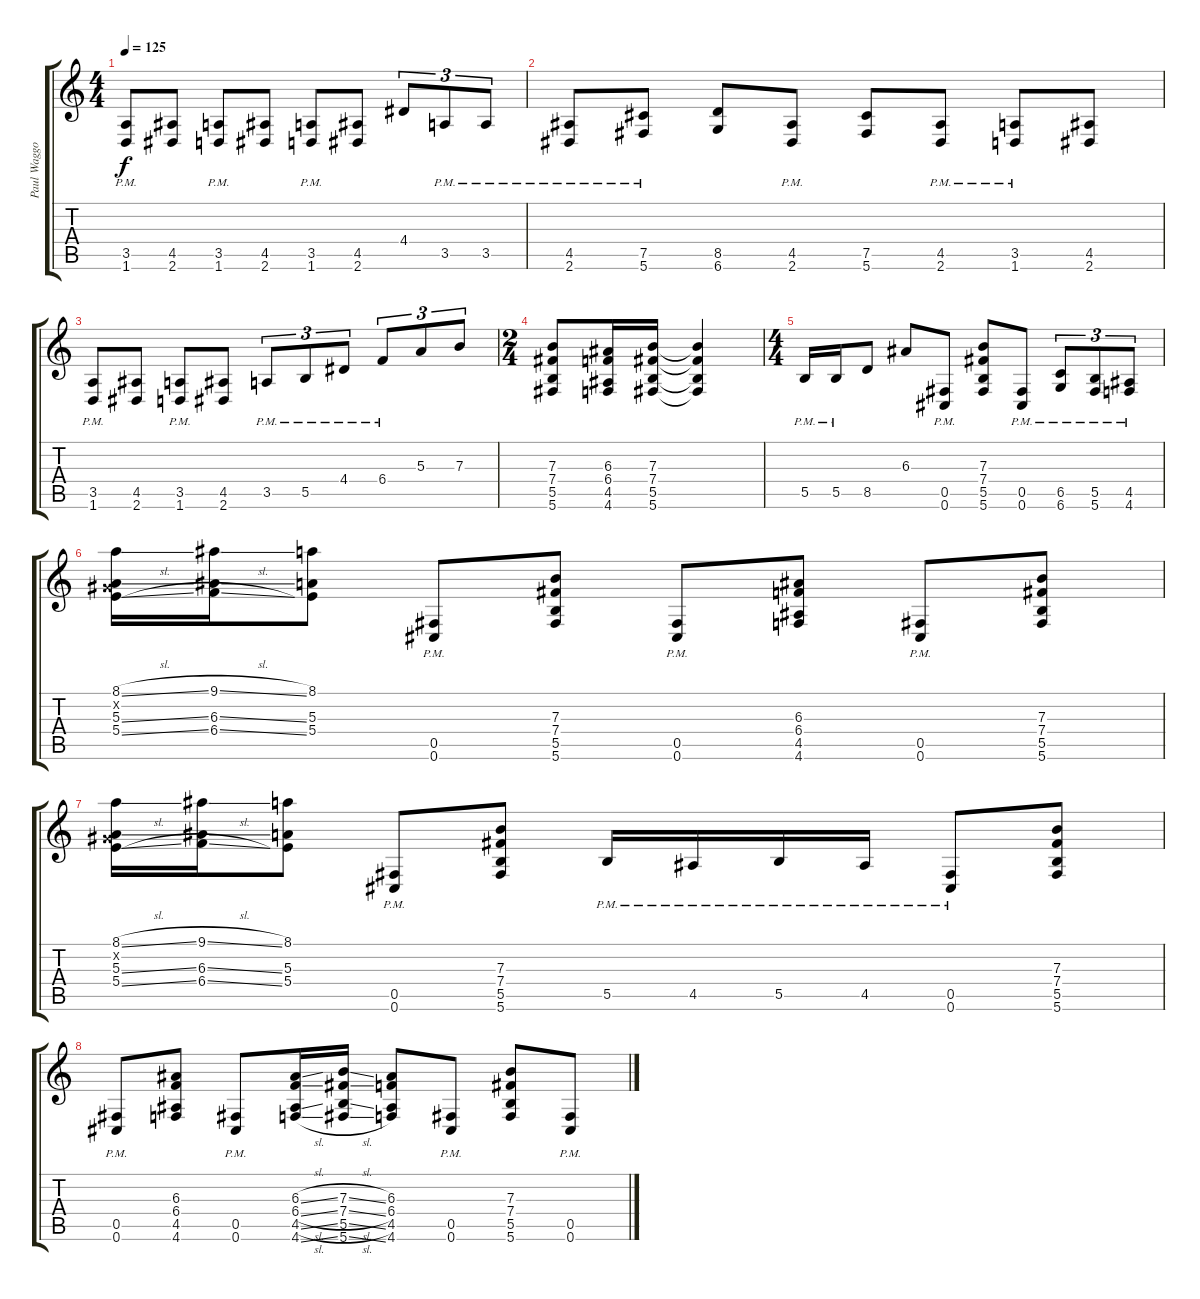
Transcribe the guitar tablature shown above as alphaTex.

\track ("Paul Waggoner - Rhythm" "Paul Waggo") {instrument distortionguitar}
\staff {score tabs}
\tuning (Db4 Ab3 E3 B2 Gb2 Db2) {hide}
\ts (4 4)
\tempo 125
\clef g2
\ks c
(3.5{pm} 1.6{pm}).8{dy f} (4.5 2.6).8 (3.5{pm} 1.6{pm}).8 (4.5 2.6).8 (3.5{pm} 1.6{pm}).8 (4.5 2.6).8 4.4.8{tu (3 2)} 3.5{pm}.8{tu (3 2)} 3.5{pm}.8{tu (3 2)} |
(4.5{pm} 2.6{pm}).8 (7.5{pm} 5.6{pm}).8 (8.5 6.6).8 (4.5{pm} 2.6{pm}).8 (7.5 5.6).8 (4.5{pm} 2.6{pm}).8 (3.5{pm} 1.6{pm}).8 (4.5 2.6).8 |
(3.5{pm} 1.6{pm}).8 (4.5 2.6).8 (3.5{pm} 1.6{pm}).8 (4.5 2.6).8 3.5{pm}.8{tu (3 2)} 5.5{pm}.8{tu (3 2)} 4.4{pm}.8{tu (3 2)} 6.4{pm}.8{tu (3 2)} 5.3.8{tu (3 2)} 7.3.8{tu (3 2)} |
\ts (2 4)
(7.3 7.4 5.5 5.6).8 (6.3 6.4 4.5 4.6).16 (7.3 7.4 5.5 5.6).16 (7.3{t} 7.4{t} 5.5{t} 5.6{t}).4 |
\ts (4 4)
5.5{pm}.16 5.5{pm}.16 8.5.8 6.3.8 (0.5{pm} 0.6{pm}).8 (7.3 7.4 5.5 5.6).8 (0.5{pm} 0.6{pm}).8 (6.5{pm} 6.6{pm}).8{tu (3 2)} (5.5{pm} 5.6{pm}).8{tu (3 2)} (4.5{pm} 4.6{pm}).8{tu (3 2)} |
(8.1{sl} 0.2{x} 5.3{sl} 5.4{sl}).16 (9.1{sl} 6.3{sl} 6.4{sl}).16 (8.1 5.3 5.4).8 (0.5{pm} 0.6{pm}).8 (7.3 7.4 5.5 5.6).8 (0.5{pm} 0.6{pm}).8 (6.3 6.4 4.5 4.6).8 (0.5{pm} 0.6{pm}).8 (7.3 7.4 5.5 5.6).8 |
(8.1{sl} 0.2{x} 5.3{sl} 5.4{sl}).16 (9.1{sl} 6.3{sl} 6.4{sl}).16 (8.1 5.3 5.4).8 (0.5{pm} 0.6{pm}).8 (7.3 7.4 5.5 5.6).8 5.5{pm}.16 4.5{pm}.16 5.5{pm}.16 4.5{pm}.16 (0.5{pm} 0.6{pm}).8 (7.3 7.4 5.5 5.6).8 |
(0.5{pm} 0.6{pm}).8 (6.3 6.4 4.5 4.6).8 (0.5{pm} 0.6{pm}).8 (6.3{sl} 6.4{sl} 4.5{sl} 4.6{sl}).16 (7.3{sl} 7.4{sl} 5.5{sl} 5.6{sl}).16 (6.3 6.4 4.5 4.6).8 (0.5{pm} 0.6{pm}).8 (7.3 7.4 5.5 5.6).8 (0.5{pm} 0.6{pm}).8
